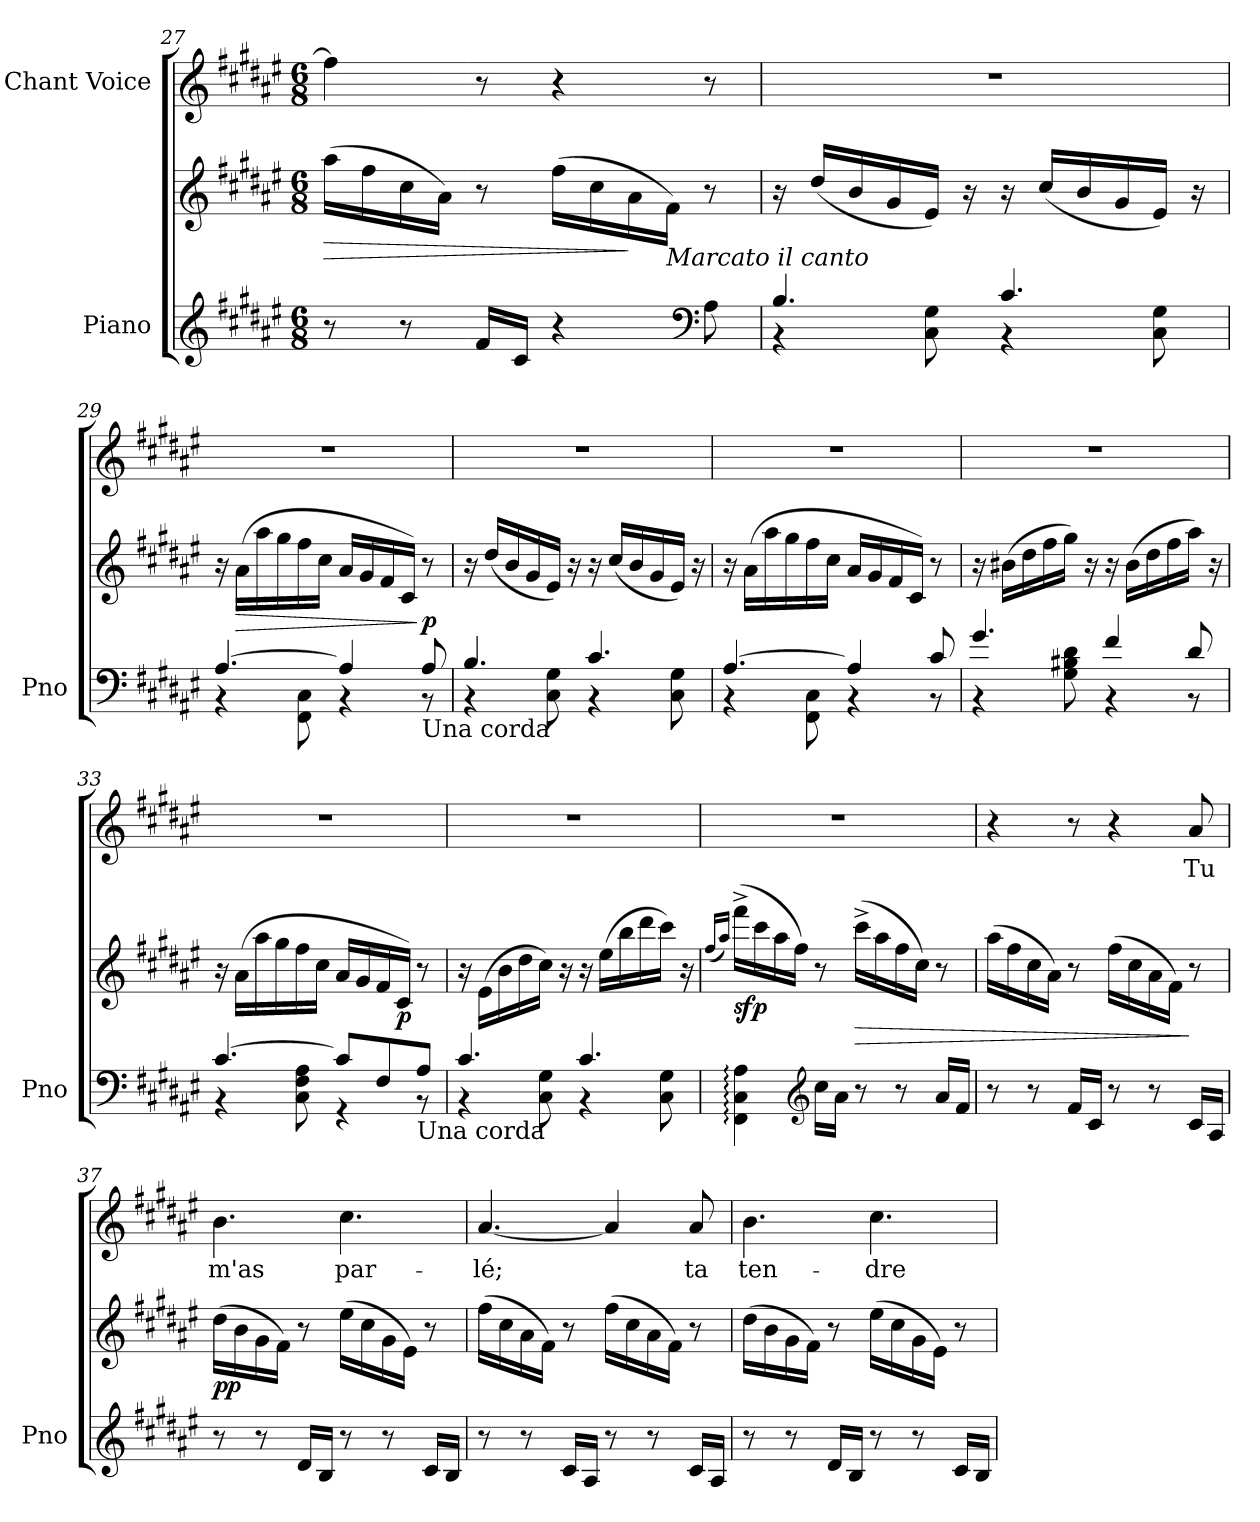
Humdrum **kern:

**kern	**kern	**dynam	**kern	**text
*part2	*part2	*part2	*part1	*part1
*staff3	*staff2	*staff2/3	*staff1	*staff1
*I"Piano	*	*	*I"Chant Voice	*
*I'Pno	*	*	*	*
!!LO:LB:g=z
*clefG2	*clefG2	*	*clefG2	*
*k[f#c#g#d#a#e#]	*k[f#c#g#d#a#e#]	*	*k[f#c#g#d#a#e#]	*
*M6/8	*M6/8	*	*M6/8	*
=27	=27	=27	=27	=27
!	!	!LO:HP:b	!	!
8r	(>16aa#\LL	>	4ff#\]	.
.	16ff#\	.	.	.
8r	16cc#\	.	.	.
.	16a#\JJ)	.	.	.
16f#/LL	8r	.	8r	.
16c#/JJ	.	.	.	.
4r	(>16ff#\LL	.	4r	.
.	16cc#\	.	.	.
.	16a#\	]	.	.
!	!LO:TX:b:i:t=Marcato il canto	!	!	!
.	16f#\JJ)	.	.	.
*clefF4	*	*	*	*
8A#\	8r	.	8r	.
=28	=28	=28	=28	=28
*^	*	*	*	*
4.B/	4r	16r	.	2.r	.
.	.	(<16dd#/LL	.	.	.
.	.	16b/	.	.	.
.	.	16g#/	.	.	.
.	8C#\ 8G#\	16e#/JJ)	.	.	.
.	.	16r	.	.	.
4.c#/	4r	16r	.	.	.
.	.	(<16cc#/LL	.	.	.
.	.	16b/	.	.	.
.	.	16g#/	.	.	.
.	8C#\ 8G#\	16e#/JJ)	.	.	.
.	.	16r	.	.	.
=29	=29	=29	=29	=29	=29
[4.A#/	4r	16r	.	2.r	.
!	!	!	!LO:HP:b	!	!
.	.	(>16a#\LL	>	.	.
.	.	16aa#\	.	.	.
.	.	16gg#\	.	.	.
.	8FF#\ 8C#\	16ff#\	.	.	.
.	.	16cc#\JJ	.	.	.
4A#/]	4r	16a#/LL	.	.	.
.	.	16g#/	.	.	.
.	.	16f#/	.	.	.
.	.	16c#/JJ)	.	.	.
!LO:TX:b:t=Una corda	!	!	!	!	!
!	!	!	!LO:DY:n=1:b	!	!
8A#/	8r	8r	] p	.	.
=30	=30	=30	=30	=30	=30
4.B/	4r	16r	.	2.r	.
.	.	(<16dd#/LL	.	.	.
.	.	16b/	.	.	.
.	.	16g#/	.	.	.
.	8C#\ 8G#\	16e#/JJ)	.	.	.
.	.	16r	.	.	.
4.c#/	4r	16r	.	.	.
.	.	(<16cc#/LL	.	.	.
.	.	16b/	.	.	.
.	.	16g#/	.	.	.
.	8C#\ 8G#\	16e#/JJ)	.	.	.
.	.	16r	.	.	.
=31	=31	=31	=31	=31	=31
[4.A#/	4r	16r	.	2.r	.
.	.	(>16a#\LL	.	.	.
.	.	16aa#\	.	.	.
.	.	16gg#\	.	.	.
.	8FF#\ 8C#\	16ff#\	.	.	.
.	.	16cc#\JJ	.	.	.
4A#/]	4r	16a#/LL	.	.	.
.	.	16g#/	.	.	.
.	.	16f#/	.	.	.
!	!	!	!LO:DY:b	!	!
!	!	!	!LO:DY:n=1:b	!	!
.	.	16c#/JJ)	other-dynamics f	.	.
8c#/	8r	8r	.	.	.
!!LO:PB:g=z
=32	=32	=32	=32	=32	=32
4.g#/	4r	16r	.	2.r	.
.	.	(>16b#X\LL	.	.	.
.	.	16dd#\	.	.	.
.	.	16ff#\	.	.	.
.	8G#\ 8B#X\ 8d#\	16gg#\JJ)	.	.	.
.	.	16r	.	.	.
4f#/	4r	16r	.	.	.
.	.	(>16b#\LL	.	.	.
.	.	16dd#\	.	.	.
.	.	16ff#\	.	.	.
8d#/	8r	16aa#\JJ)	.	.	.
.	.	16r	.	.	.
=33	=33	=33	=33	=33	=33
[4.c#/	4r	16r	.	2.r	.
.	.	(>16a#\LL	.	.	.
.	.	16aa#\	.	.	.
.	.	16gg#\	.	.	.
.	8C#\ 8F#\ 8A#\	16ff#\	.	.	.
.	.	16cc#\JJ	.	.	.
8c#/L]	4r	16a#/LL	.	.	.
.	.	16g#/	.	.	.
8F#/	.	16f#/	.	.	.
!	!	!	!LO:DY:b	!	!
.	.	16c#/JJ)	p	.	.
!LO:TX:b:t=Una corda	!	!	!	!	!
8A#/J	8r	8r	.	.	.
=34	=34	=34	=34	=34	=34
4.c#/	4r	16r	.	2.r	.
.	.	(>16e#\LL	.	.	.
.	.	16b\	.	.	.
.	.	16dd#\	.	.	.
.	8C#\ 8G#\	16cc#\JJ)	.	.	.
.	.	16r	.	.	.
4.c#/	4r	16r	.	.	.
.	.	(>16ee#\LL	.	.	.
.	.	16bb\	.	.	.
.	.	16ddd#\	.	.	.
.	8C#\ 8G#\	16ccc#\JJ)	.	.	.
.	.	16r	.	.	.
*v	*v	*	*	*	*
=35	=35	=35	=35	=35
.	(<16qff#/LL	.	.	.
.	16qaa#/JJ)	.	.	.
!	!	!LO:DY:b	!	!
4FF#\: 4C#\: 4A#\:	(>16fff#^\LL	sfp	2.r	.
.	16ccc#\	.	.	.
.	16aa#\	.	.	.
.	16ff#\JJ)	.	.	.
*clefG2	*	*	*	*
16cc#\LL	8r	.	.	.
16a#\JJ	.	.	.	.
!	!	!LO:HP:b	!	!
8r	(>16ccc#^\LL	>	.	.
.	16aa#\	.	.	.
8r	16ff#\	.	.	.
.	16cc#\JJ)	.	.	.
16a#/LL	8r	.	.	.
16f#/JJ	.	.	.	.
=36	=36	=36	=36	=36
8r	(>16aa#\LL	.	4r	.
.	16ff#\	.	.	.
8r	16cc#\	.	.	.
.	16a#\JJ)	.	.	.
16f#/LL	8r	.	8r	.
16c#/JJ	.	.	.	.
8r	(>16ff#\LL	.	4r	.
.	16cc#\	.	.	.
8r	16a#\	.	.	.
.	16f#\JJ)	.	.	.
!	!	!	!	!LO:LY:b
16c#/LL	8r	]	8a#/	Tu
16A#/JJ	.	.	.	.
!!LO:LB:g=z
=37	=37	=37	=37	=37
!	!	!LO:DY:b	!	!LO:LY:b
8r	(>16dd#\LL	pp	4.b\	m'as
.	16b\	.	.	.
8r	16g#\	.	.	.
.	16f#\JJ)	.	.	.
16d#/LL	8r	.	.	.
16B/JJ	.	.	.	.
!	!	!	!	!LO:LY:b
8r	(>16ee#\LL	.	4.cc#\	par-
.	16cc#\	.	.	.
8r	16g#\	.	.	.
.	16e#\JJ)	.	.	.
16c#/LL	8r	.	.	.
16B/JJ	.	.	.	.
=38	=38	=38	=38	=38
!	!	!	!	!LO:LY:b
8r	(>16ff#\LL	.	[4.a#/	-lé;
.	16cc#\	.	.	.
8r	16a#\	.	.	.
.	16f#\JJ)	.	.	.
16c#/LL	8r	.	.	.
16A#/JJ	.	.	.	.
8r	(>16ff#\LL	.	4a#/]	.
.	16cc#\	.	.	.
8r	16a#\	.	.	.
.	16f#\JJ)	.	.	.
!	!	!	!	!LO:LY:b
16c#/LL	8r	.	8a#/	ta
16A#/JJ	.	.	.	.
=39	=39	=39	=39	=39
!	!	!	!	!LO:LY:b
8r	(>16dd#\LL	.	4.b\	ten-
.	16b\	.	.	.
8r	16g#\	.	.	.
.	16f#\JJ)	.	.	.
16d#/LL	8r	.	.	.
16B/JJ	.	.	.	.
!	!	!	!	!LO:LY:b
8r	(>16ee#\LL	.	4.cc#\	-dre
.	16cc#\	.	.	.
8r	16g#\	.	.	.
.	16e#\JJ)	.	.	.
16c#/LL	8r	.	.	.
16B/JJ	.	.	.	.
=	=	=	=	=
*-	*-	*-	*-	*-
